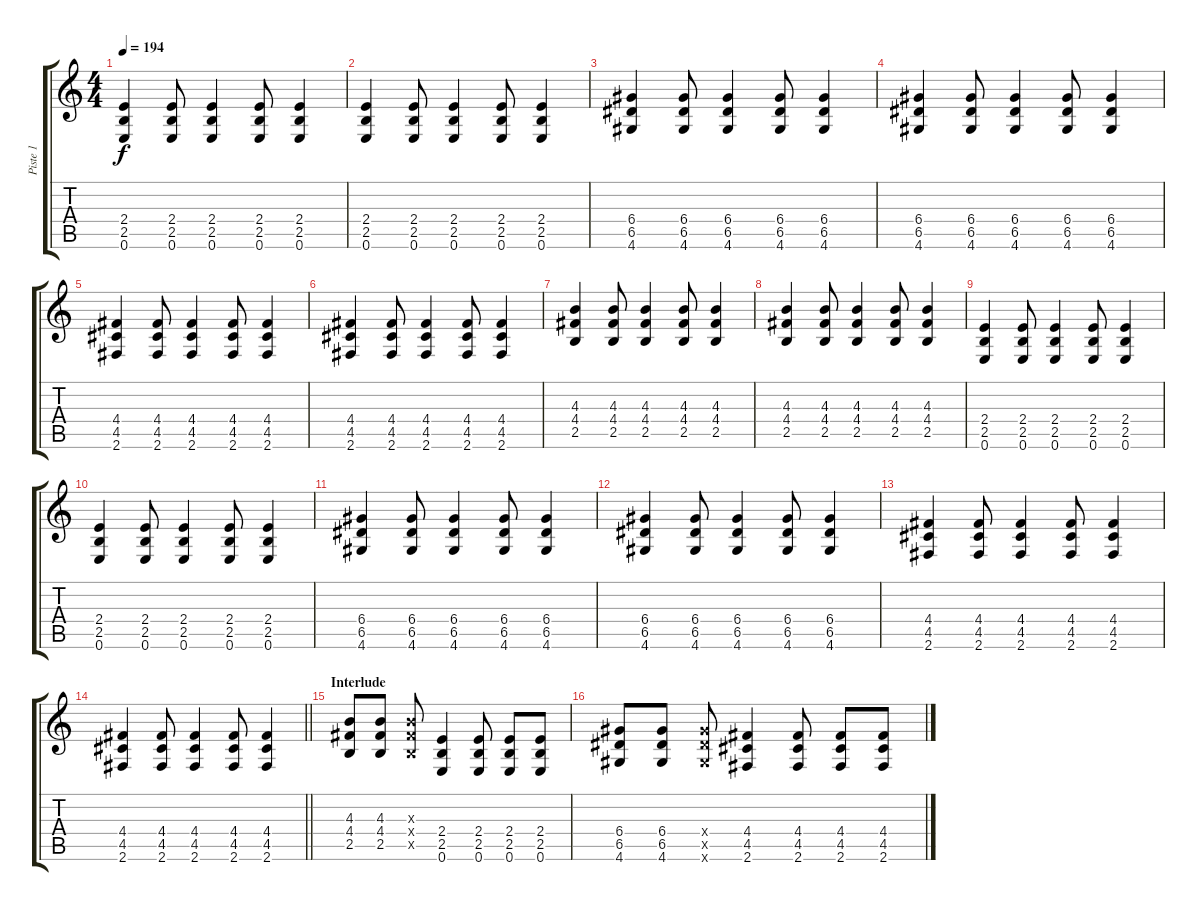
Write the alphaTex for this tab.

\track ("Piste 1" "Piste 1") {instrument distortionguitar}
\staff {score tabs}
\tuning (E4 B3 G3 D3 A2 E2) {hide}
\ts (4 4)
\tempo 194
\clef g2
\ks c
(2.4 2.5 0.6).4{dy f} (2.4 2.5 0.6).8 (2.4 2.5 0.6).4 (2.4 2.5 0.6).8 (2.4 2.5 0.6).4 |
(2.4 2.5 0.6).4 (2.4 2.5 0.6).8 (2.4 2.5 0.6).4 (2.4 2.5 0.6).8 (2.4 2.5 0.6).4 |
(6.4 6.5 4.6).4 (6.4 6.5 4.6).8 (6.4 6.5 4.6).4 (6.4 6.5 4.6).8 (6.4 6.5 4.6).4 |
(6.4 6.5 4.6).4 (6.4 6.5 4.6).8 (6.4 6.5 4.6).4 (6.4 6.5 4.6).8 (6.4 6.5 4.6).4 |
(4.4 4.5 2.6).4 (4.4 4.5 2.6).8 (4.4 4.5 2.6).4 (4.4 4.5 2.6).8 (4.4 4.5 2.6).4 |
(4.4 4.5 2.6).4 (4.4 4.5 2.6).8 (4.4 4.5 2.6).4 (4.4 4.5 2.6).8 (4.4 4.5 2.6).4 |
(4.3 4.4 2.5).4 (4.3 4.4 2.5).8 (4.3 4.4 2.5).4 (4.3 4.4 2.5).8 (4.3 4.4 2.5).4 |
(4.3 4.4 2.5).4 (4.3 4.4 2.5).8 (4.3 4.4 2.5).4 (4.3 4.4 2.5).8 (4.3 4.4 2.5).4 |
(2.4 2.5 0.6).4 (2.4 2.5 0.6).8 (2.4 2.5 0.6).4 (2.4 2.5 0.6).8 (2.4 2.5 0.6).4 |
(2.4 2.5 0.6).4 (2.4 2.5 0.6).8 (2.4 2.5 0.6).4 (2.4 2.5 0.6).8 (2.4 2.5 0.6).4 |
(6.4 6.5 4.6).4 (6.4 6.5 4.6).8 (6.4 6.5 4.6).4 (6.4 6.5 4.6).8 (6.4 6.5 4.6).4 |
(6.4 6.5 4.6).4 (6.4 6.5 4.6).8 (6.4 6.5 4.6).4 (6.4 6.5 4.6).8 (6.4 6.5 4.6).4 |
(4.4 4.5 2.6).4 (4.4 4.5 2.6).8 (4.4 4.5 2.6).4 (4.4 4.5 2.6).8 (4.4 4.5 2.6).4 |
\barLineRight lightlight
(4.4 4.5 2.6).4 (4.4 4.5 2.6).8 (4.4 4.5 2.6).4 (4.4 4.5 2.6).8 (4.4 4.5 2.6).4 |
\section ("" "Interlude")
(4.3 4.4 2.5).8 (4.3 4.4 2.5).8 (4.3{x} 4.4{x} 2.5{x}).8 (2.4 2.5 0.6).4 (2.4 2.5 0.6).8 (2.4 2.5 0.6).8 (2.4 2.5 0.6).8 |
(6.4 6.5 4.6).8 (6.4 6.5 4.6).8 (6.4{x} 6.5{x} 4.6{x}).8 (4.4 4.5 2.6).4 (4.4 4.5 2.6).8 (4.4 4.5 2.6).8 (4.4 4.5 2.6).8
